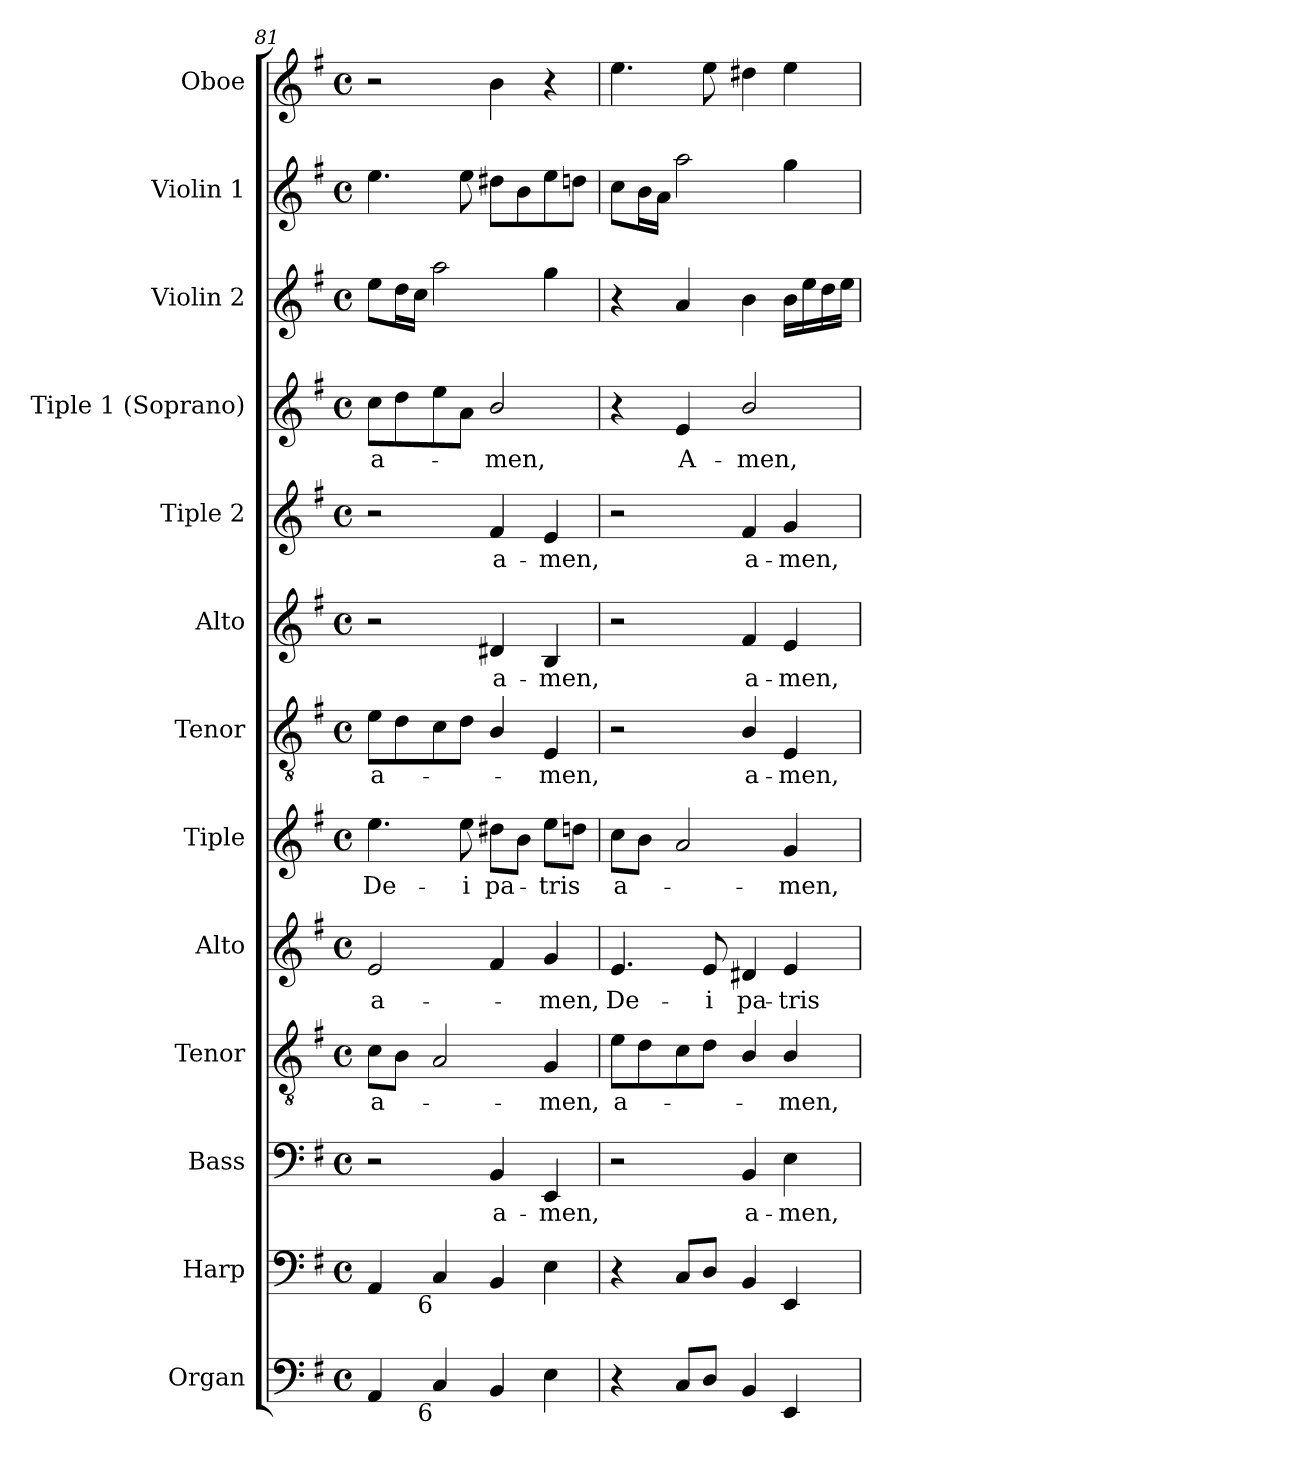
**kern	**kern	**kern	**text	**kern	**text	**kern	**text	**kern	**text	**kern	**text	**kern	**text	**kern	**text	**kern	**text	**kern	**kern	**kern
*part13	*part12	*part11	*part11	*part10	*part10	*part9	*part9	*part8	*part8	*part7	*part7	*part6	*part6	*part5	*part5	*part4	*part4	*part3	*part2	*part1
*staff13	*staff12	*staff11	*staff11	*staff10	*staff10	*staff9	*staff9	*staff8	*staff8	*staff7	*staff7	*staff6	*staff6	*staff5	*staff5	*staff4	*staff4	*staff3	*staff2	*staff1
*I"Organ	*I"Harp	*I"Bass	*	*I"Tenor	*	*I"Alto	*	*I"Tiple	*	*I"Tenor	*	*I"Alto	*	*I"Tiple 2	*	*I"Tiple 1 (Soprano)	*	*I"Violin 2	*I"Violin 1	*I"Oboe
*I'Org.	*I'Hp.	*I'B.	*	*I'T.	*	*I'A.	*	*	*	*I'T.	*	*I'A.	*	*	*	*I'S1.	*	*I'Vln. 2	*I'Vln. 1	*I'Ob.
!!LO:PB:g=z
*clefF4	*clefF4	*clefF4	*	*clefGv2	*	*clefG2	*	*clefG2	*	*clefGv2	*	*clefG2	*	*clefG2	*	*clefG2	*	*clefG2	*clefG2	*clefG2
*	*	*	*	*ITrd7c12	*	*	*	*	*	*ITrd7c12	*	*	*	*	*	*	*	*	*	*
*k[f#]	*k[f#]	*k[f#]	*	*k[f#]	*	*k[f#]	*	*k[f#]	*	*k[f#]	*	*k[f#]	*	*k[f#]	*	*k[f#]	*	*k[f#]	*k[f#]	*k[f#]
*G:	*G:	*G:	*	*G:	*	*G:	*	*G:	*	*G:	*	*G:	*	*G:	*	*G:	*	*G:	*G:	*G:
*M4/4	*M4/4	*M4/4	*	*M4/4	*	*M4/4	*	*M4/4	*	*M4/4	*	*M4/4	*	*M4/4	*	*M4/4	*	*M4/4	*M4/4	*M4/4
*met(c)	*met(c)	*met(c)	*	*met(c)	*	*met(c)	*	*met(c)	*	*met(c)	*	*met(c)	*	*met(c)	*	*met(c)	*	*met(c)	*met(c)	*met(c)
=81	=81	=81	=81	=81	=81	=81	=81	=81	=81	=81	=81	=81	=81	=81	=81	=81	=81	=81	=81	=81
!	!	!	!	!	!LO:LY:b:color=#000000	!	!	!	!	!	!	!	!	!	!	!	!	!	!	!
!	!	!	!	!	!	!	!LO:LY:b:color=#000000	!	!	!	!	!	!	!	!	!	!	!	!	!
!	!	!	!	!	!	!	!	!	!LO:LY:b:color=#000000	!	!	!	!	!	!	!	!	!	!	!
!	!	!	!	!	!	!	!	!	!	!	!LO:LY:b:color=#000000	!	!	!	!	!	!	!	!	!
!	!	!	!	!	!	!	!	!	!	!	!	!	!	!	!	!	!LO:LY:b:color=#000000	!	!	!
4AAi/	4AAi/	2r	.	8Ci\L	a-	2ei/	a-	4.eei\	De-	8Ei\L	a-	2r	.	2r	.	8cci\L	a-	8eei\L	4.eei\	2r
.	.	.	.	8BBi\J	.	.	.	.	.	8Di\	.	.	.	.	.	8ddi\	.	16ddi\L	.	.
.	.	.	.	.	.	.	.	.	.	.	.	.	.	.	.	.	.	16cci\JJ	.	.
!	!LO:TX:b:rj:t=6	!	!	!	!	!	!	!	!	!	!	!	!	!	!	!	!	!	!	!
!LO:TX:b:rj:t=6	!	!	!	!	!	!	!	!	!	!	!	!	!	!	!	!	!	!	!	!
4Ci/	4Ci/	.	.	2AAi/	.	.	.	.	.	8Ci\	.	.	.	.	.	8eei\	.	2aai\	.	.
!	!	!	!	!	!	!	!	!	!LO:LY:b:color=#000000	!	!	!	!	!	!	!	!	!	!	!
.	.	.	.	.	.	.	.	8eei\	-i	8Di\J	.	.	.	.	.	8ai\J	.	.	8eei\	.
!	!	!	!LO:LY:b:color=#000000	!	!	!	!	!	!	!	!	!	!	!	!	!	!	!	!	!
!	!	!	!	!	!	!	!	!	!LO:LY:b:color=#000000	!	!	!	!	!	!	!	!	!	!	!
!	!	!	!	!	!	!	!	!	!	!	!	!	!LO:LY:b:color=#000000	!	!	!	!	!	!	!
!	!	!	!	!	!	!	!	!	!	!	!	!	!	!	!LO:LY:b:color=#000000	!	!	!	!	!
!	!	!	!	!	!	!	!	!	!	!	!	!	!	!	!	!	!LO:LY:b:color=#000000	!	!	!
4BBi/	4BBi/	4BBi/	a-	.	.	4f#i/	.	8dd#Xi\L	pa-	4BBi/	.	4d#Xi/	a-	4f#i/	a-	2bi/	-men,	.	8dd#Xi\L	4bi\
.	.	.	.	.	.	.	.	8bi\J	.	.	.	.	.	.	.	.	.	.	8bi\	.
!	!	!	!LO:LY:b:color=#000000	!	!	!	!	!	!	!	!	!	!	!	!	!	!	!	!	!
!	!	!	!	!	!LO:LY:b:color=#000000	!	!	!	!	!	!	!	!	!	!	!	!	!	!	!
!	!	!	!	!	!	!	!LO:LY:b:color=#000000	!	!	!	!	!	!	!	!	!	!	!	!	!
!	!	!	!	!	!	!	!	!	!LO:LY:b:color=#000000	!	!	!	!	!	!	!	!	!	!	!
!	!	!	!	!	!	!	!	!	!	!	!LO:LY:b:color=#000000	!	!	!	!	!	!	!	!	!
!	!	!	!	!	!	!	!	!	!	!	!	!	!LO:LY:b:color=#000000	!	!	!	!	!	!	!
!	!	!	!	!	!	!	!	!	!	!	!	!	!	!	!LO:LY:b:color=#000000	!	!	!	!	!
4Ei\	4Ei\	4EEi/	-men,	4GGi/	-men,	4gi/	-men,	8eei\L	-tris	4EEi/	-men,	4Bi/	-men,	4ei/	-men,	.	.	4ggi\	8eei\	4r
.	.	.	.	.	.	.	.	8ddni\J	.	.	.	.	.	.	.	.	.	.	8ddni\J	.
=82	=82	=82	=82	=82	=82	=82	=82	=82	=82	=82	=82	=82	=82	=82	=82	=82	=82	=82	=82	=82
!	!	!	!	!	!LO:LY:b:color=#000000	!	!	!	!	!	!	!	!	!	!	!	!	!	!	!
!	!	!	!	!	!	!	!LO:LY:b:color=#000000	!	!	!	!	!	!	!	!	!	!	!	!	!
!	!	!	!	!	!	!	!	!	!LO:LY:b:color=#000000	!	!	!	!	!	!	!	!	!	!	!
4r	4r	2r	.	8Ei\L	a-	4.ei/	De-	8cci\L	a-	2r	.	2r	.	2r	.	4r	.	4r	8cci\L	4.eei\
.	.	.	.	8Di\	.	.	.	8bi\J	.	.	.	.	.	.	.	.	.	.	16bi\L	.
.	.	.	.	.	.	.	.	.	.	.	.	.	.	.	.	.	.	.	16ai\JJ	.
!	!	!	!	!	!	!	!	!	!	!	!	!	!	!	!	!	!LO:LY:b:color=#000000	!	!	!
8Ci/L	8Ci/L	.	.	8Ci\	.	.	.	2ai/	.	.	.	.	.	.	.	4ei/	A-	4ai/	2aai\	.
!	!	!	!	!	!	!	!LO:LY:b:color=#000000	!	!	!	!	!	!	!	!	!	!	!	!	!
8Di/J	8Di/J	.	.	8Di\J	.	8ei/	-i	.	.	.	.	.	.	.	.	.	.	.	.	8eei\
!	!	!	!LO:LY:b:color=#000000	!	!	!	!	!	!	!	!	!	!	!	!	!	!	!	!	!
!	!	!	!	!	!	!	!LO:LY:b:color=#000000	!	!	!	!	!	!	!	!	!	!	!	!	!
!	!	!	!	!	!	!	!	!	!	!	!LO:LY:b:color=#000000	!	!	!	!	!	!	!	!	!
!	!	!	!	!	!	!	!	!	!	!	!	!	!LO:LY:b:color=#000000	!	!	!	!	!	!	!
!	!	!	!	!	!	!	!	!	!	!	!	!	!	!	!LO:LY:b:color=#000000	!	!	!	!	!
!	!	!	!	!	!	!	!	!	!	!	!	!	!	!	!	!	!LO:LY:b:color=#000000	!	!	!
4BBi/	4BBi/	4BBi/	a-	4BBi/	.	4d#Xi/	pa-	.	.	4BBi/	a-	4f#i/	a-	4f#i/	a-	2bi/	-men,	4bi\	.	4dd#Xi\
!	!	!	!LO:LY:b:color=#000000	!	!	!	!	!	!	!	!	!	!	!	!	!	!	!	!	!
!	!	!	!	!	!LO:LY:b:color=#000000	!	!	!	!	!	!	!	!	!	!	!	!	!	!	!
!	!	!	!	!	!	!	!LO:LY:b:color=#000000	!	!	!	!	!	!	!	!	!	!	!	!	!
!	!	!	!	!	!	!	!	!	!LO:LY:b:color=#000000	!	!	!	!	!	!	!	!	!	!	!
!	!	!	!	!	!	!	!	!	!	!	!LO:LY:b:color=#000000	!	!	!	!	!	!	!	!	!
!	!	!	!	!	!	!	!	!	!	!	!	!	!LO:LY:b:color=#000000	!	!	!	!	!	!	!
!	!	!	!	!	!	!	!	!	!	!	!	!	!	!	!LO:LY:b:color=#000000	!	!	!	!	!
4EEi/	4EEi/	4Ei\	-men,	4BBi/	-men,	4ei/	-tris	4gi/	-men,	4EEi/	-men,	4ei/	-men,	4gi/	-men,	.	.	16bi\LL	4ggi\	4eei\
.	.	.	.	.	.	.	.	.	.	.	.	.	.	.	.	.	.	16eei\	.	.
.	.	.	.	.	.	.	.	.	.	.	.	.	.	.	.	.	.	16ddi\	.	.
.	.	.	.	.	.	.	.	.	.	.	.	.	.	.	.	.	.	16eei\JJ	.	.
=	=	=	=	=	=	=	=	=	=	=	=	=	=	=	=	=	=	=	=	=
*-	*-	*-	*-	*-	*-	*-	*-	*-	*-	*-	*-	*-	*-	*-	*-	*-	*-	*-	*-	*-
